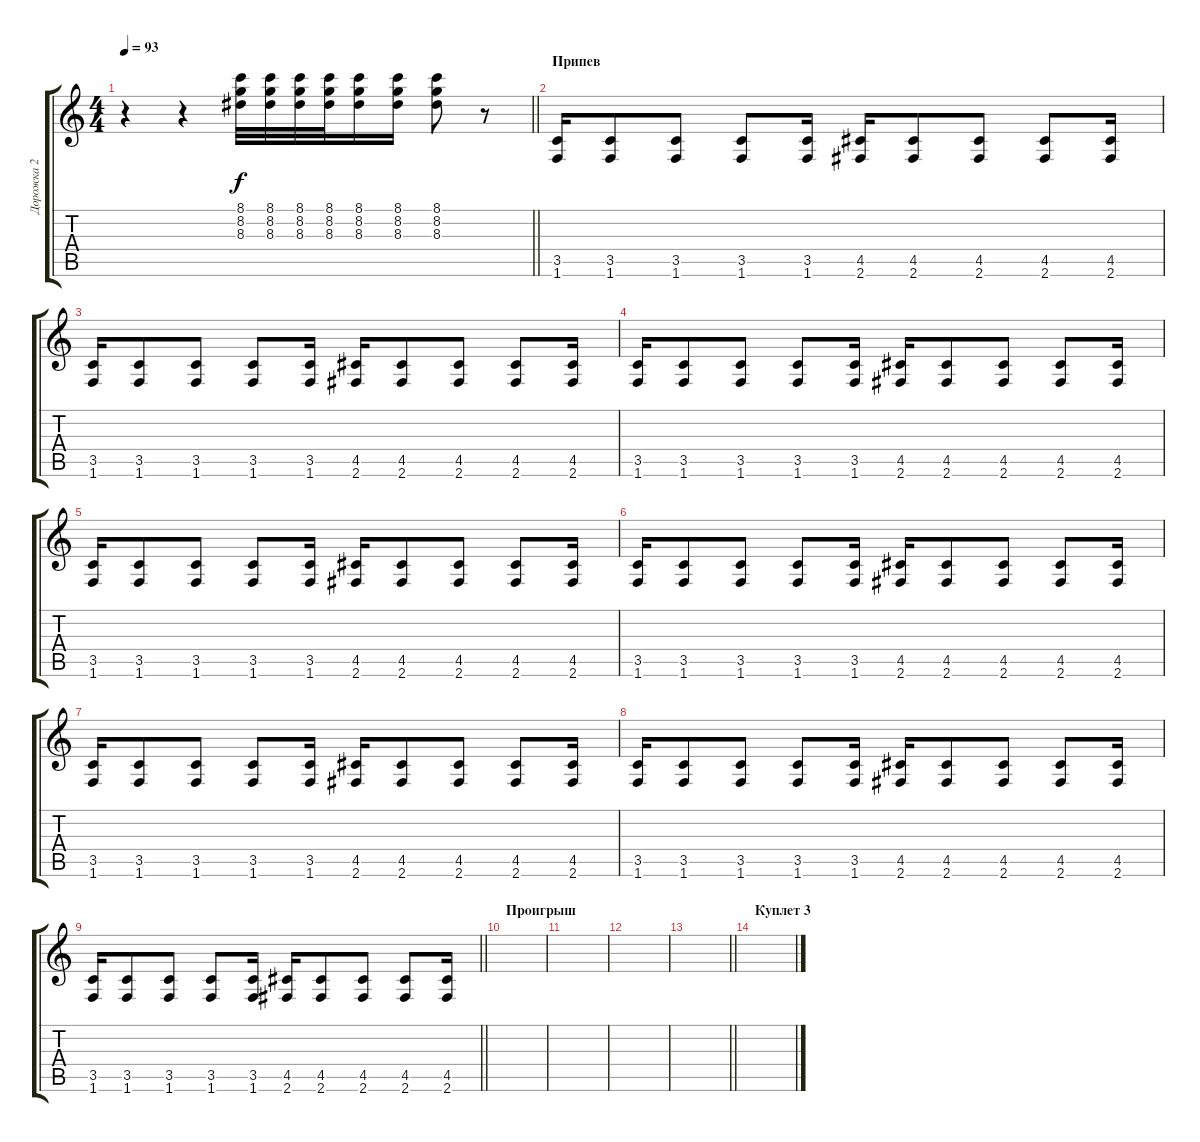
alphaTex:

\track ("Дорожка 2" "Дорожка 2") {instrument distortionguitar}
\staff {score tabs}
\tuning (E4 B3 G3 D3 A2 E2) {hide}
\ts (4 4)
\tempo 93
\clef g2
\barLineRight lightlight
\ks c
r.4{dy f instrument guitarharmonics} r.4 (8.1 8.2 8.3).32 (8.1 8.2 8.3).32 (8.1 8.2 8.3).32 (8.1 8.2 8.3).32 (8.1 8.2 8.3).16 (8.1 8.2 8.3).16 (8.1 8.2 8.3).8 r.8 |
\section ("" "Припев")
(3.5 1.6).16{instrument distortionguitar} (3.5 1.6).8 (3.5 1.6).8 (3.5 1.6).8 (3.5 1.6).16 (4.5 2.6).16 (4.5 2.6).8 (4.5 2.6).8 (4.5 2.6).8 (4.5 2.6).16 |
(3.5 1.6).16 (3.5 1.6).8 (3.5 1.6).8 (3.5 1.6).8 (3.5 1.6).16 (4.5 2.6).16 (4.5 2.6).8 (4.5 2.6).8 (4.5 2.6).8 (4.5 2.6).16 |
(3.5 1.6).16 (3.5 1.6).8 (3.5 1.6).8 (3.5 1.6).8 (3.5 1.6).16 (4.5 2.6).16 (4.5 2.6).8 (4.5 2.6).8 (4.5 2.6).8 (4.5 2.6).16 |
(3.5 1.6).16 (3.5 1.6).8 (3.5 1.6).8 (3.5 1.6).8 (3.5 1.6).16 (4.5 2.6).16 (4.5 2.6).8 (4.5 2.6).8 (4.5 2.6).8 (4.5 2.6).16 |
(3.5 1.6).16 (3.5 1.6).8 (3.5 1.6).8 (3.5 1.6).8 (3.5 1.6).16 (4.5 2.6).16 (4.5 2.6).8 (4.5 2.6).8 (4.5 2.6).8 (4.5 2.6).16 |
(3.5 1.6).16 (3.5 1.6).8 (3.5 1.6).8 (3.5 1.6).8 (3.5 1.6).16 (4.5 2.6).16 (4.5 2.6).8 (4.5 2.6).8 (4.5 2.6).8 (4.5 2.6).16 |
(3.5 1.6).16 (3.5 1.6).8 (3.5 1.6).8 (3.5 1.6).8 (3.5 1.6).16 (4.5 2.6).16 (4.5 2.6).8 (4.5 2.6).8 (4.5 2.6).8 (4.5 2.6).16 |
\barLineRight lightlight
(3.5 1.6).16 (3.5 1.6).8 (3.5 1.6).8 (3.5 1.6).8 (3.5 1.6).16 (4.5 2.6).16 (4.5 2.6).8 (4.5 2.6).8 (4.5 2.6).8 (4.5 2.6).16 |
\section ("" "Проигрыш")
|
|
|
\barLineRight lightlight
|
\section ("" "Куплет 3")
